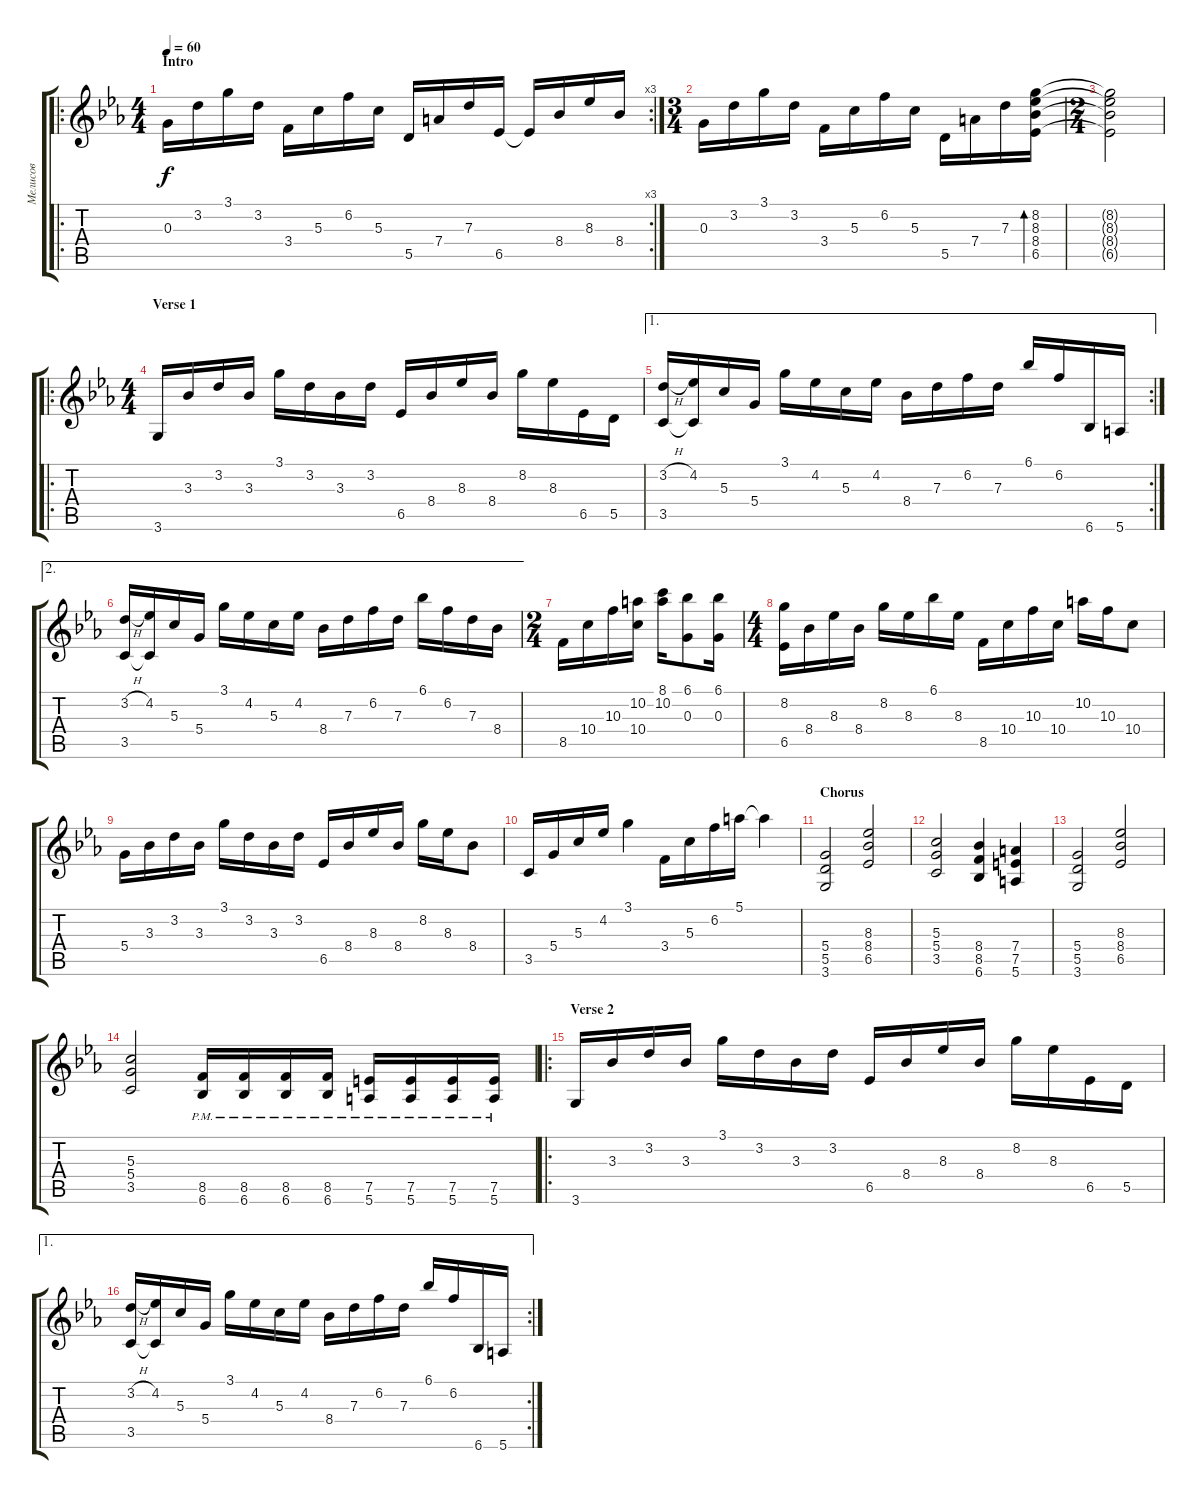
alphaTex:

\track ("Мелисов" "Мелисов") {instrument acousticguitarnylon}
\staff {score tabs}
\tuning (E4 B3 G3 D3 A2 E2) {hide}
\ro
\rc 3
\ts (4 4)
\section ("" "Intro")
\tempo 60
\clef g2
\ks eb
0.3.16{dy f instrument acousticguitarnylon} 3.2.16 3.1.16 3.2.16 3.4.16 5.3.16 6.2.16 5.3.16 5.5.16 7.4.16 7.3.16 6.5.16 6.5{t}.16 8.4.16 8.3.16 8.4.16 |
\ts (3 4)
0.3.16 3.2.16 3.1.16 3.2.16 3.4.16 5.3.16 6.2.16 5.3.16 5.5.16 7.4.16 7.3.16 (8.2 8.3 8.4 6.5).16{bd 480} |
\ts (2 4)
(8.2{t} 8.3{t} 8.4{t} 6.5{t}).2 |
\ro
\ts (4 4)
\section ("" "Verse 1")
3.6.16 3.3.16 3.2.16 3.3.16 3.1.16 3.2.16 3.3.16 3.2.16 6.5.16 8.4.16 8.3.16 8.4.16 8.2.16 8.3.16 6.5.16 5.5.16 |
\ae 1
\rc 2
(3.2{h} 3.5).16 (4.2 3.5{t}).16 5.3.16 5.4.16 3.1.16 4.2.16 5.3.16 4.2.16 8.4.16 7.3.16 6.2.16 7.3.16 6.1.16 6.2.16 6.6.16 5.6.16 |
\ae 2
(3.2{h} 3.5).16 (4.2 3.5{t}).16 5.3.16 5.4.16 3.1.16 4.2.16 5.3.16 4.2.16 8.4.16 7.3.16 6.2.16 7.3.16 6.1.16 6.2.16 7.3.16 8.4.16 |
\ts (2 4)
8.5.16 10.4.16 10.3.16 (10.2 10.4).16 (8.1 10.2).16 (6.1 0.3).8 (6.1 0.3).16 |
\ts (4 4)
(8.2 6.5).16 8.4.16 8.3.16 8.4.16 8.2.16 8.3.16 6.1.16 8.3.16 8.5.16 10.4.16 10.3.16 10.4.16 10.2.16 10.3.16 10.4.8 |
5.4.16 3.3.16 3.2.16 3.3.16 3.1.16 3.2.16 3.3.16 3.2.16 6.5.16 8.4.16 8.3.16 8.4.16 8.2.16 8.3.16 8.4.8 |
3.5.16 5.4.16 5.3.16 4.2.16 3.1.4 3.4.16 5.3.16 6.2.16 5.1.16 5.1{t}.4 |
\section ("" "Chorus")
(5.4 5.5 3.6).2{balance 2 instrument distortionguitar} (8.3 8.4 6.5).2 |
(5.3 5.4 3.5).2 (8.4 8.5 6.6).4 (7.4 7.5 5.6).4 |
(5.4 5.5 3.6).2 (8.3 8.4 6.5).2 |
(5.3 5.4 3.5).2 (8.5 6.6{pm}).16 (8.5 6.6{pm}).16 (8.5 6.6{pm}).16 (8.5 6.6{pm}).16 (7.5 5.6{pm}).16 (7.5 5.6{pm}).16 (7.5 5.6{pm}).16 (7.5 5.6{pm}).16 |
\ro
\section ("" "Verse 2")
3.6.16{instrument acousticguitarnylon} 3.3.16 3.2.16 3.3.16 3.1.16 3.2.16 3.3.16 3.2.16 6.5.16 8.4.16 8.3.16 8.4.16 8.2.16 8.3.16 6.5.16 5.5.16 |
\ae 1
\rc 2
(3.2{h} 3.5).16 (4.2 3.5{t}).16 5.3.16 5.4.16 3.1.16 4.2.16 5.3.16 4.2.16 8.4.16 7.3.16 6.2.16 7.3.16 6.1.16 6.2.16 6.6.16 5.6.16
